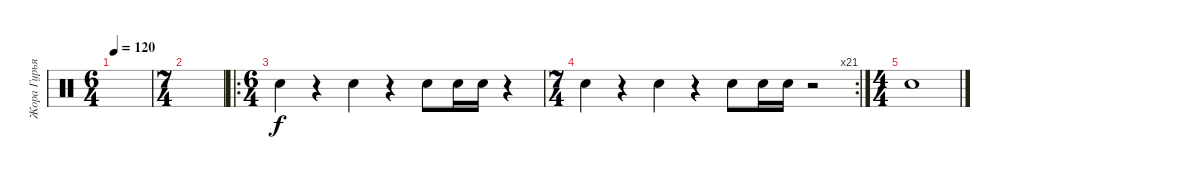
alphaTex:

\track ("Жора Гурьянов" "Жора Гурья") {instrument percussion}
\staff {score}
\articulation defaults
\ts (6 4)
\tempo 120
\clef neutral
\ks c
|
\ts (7 4)
|
\ro
\ts (6 4)
"Electric Snare (hit)".4 r.4 "Electric Snare (hit)".4 r.4 "Electric Snare (hit)".8 "Electric Snare (hit)".16 "Electric Snare (hit)".16 r.4 |
\rc 21
\ts (7 4)
"Electric Snare (hit)".4 r.4 "Electric Snare (hit)".4 r.4 "Electric Snare (hit)".8 "Electric Snare (hit)".16 "Electric Snare (hit)".16 r.2 |
\ts (4 4)
"Electric Snare (hit)".1
